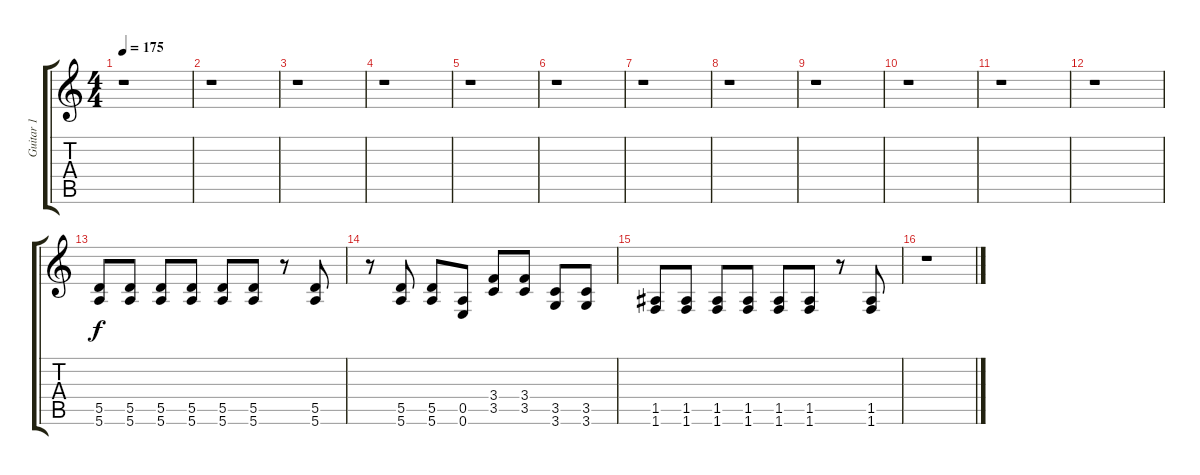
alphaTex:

\track ("Guitar 1" "Guitar 1") {instrument overdrivenguitar}
\staff {score tabs}
\tuning (E4 B3 G3 D3 A2 E2) {hide}
\ts (4 4)
\tempo 175
\clef g2
\ks c
r.1{dy f} |
r.1 |
r.1 |
r.1 |
r.1 |
r.1 |
r.1 |
r.1 |
r.1 |
r.1 |
r.1 |
r.1 |
(5.5 5.6).8{volume 8 instrument distortionguitar} (5.5 5.6).8 (5.5 5.6).8 (5.5 5.6).8 (5.5 5.6).8 (5.5 5.6).8 r.8 (5.5 5.6).8 |
r.8 (5.5 5.6).8 (5.5 5.6).8 (0.5 0.6).8 (3.4 3.5).8 (3.4 3.5).8 (3.5 3.6).8 (3.5 3.6).8 |
(1.5 1.6).8 (1.5 1.6).8 (1.5 1.6).8 (1.5 1.6).8 (1.5 1.6).8 (1.5 1.6).8 r.8 (1.5 1.6).8 |
r.1
